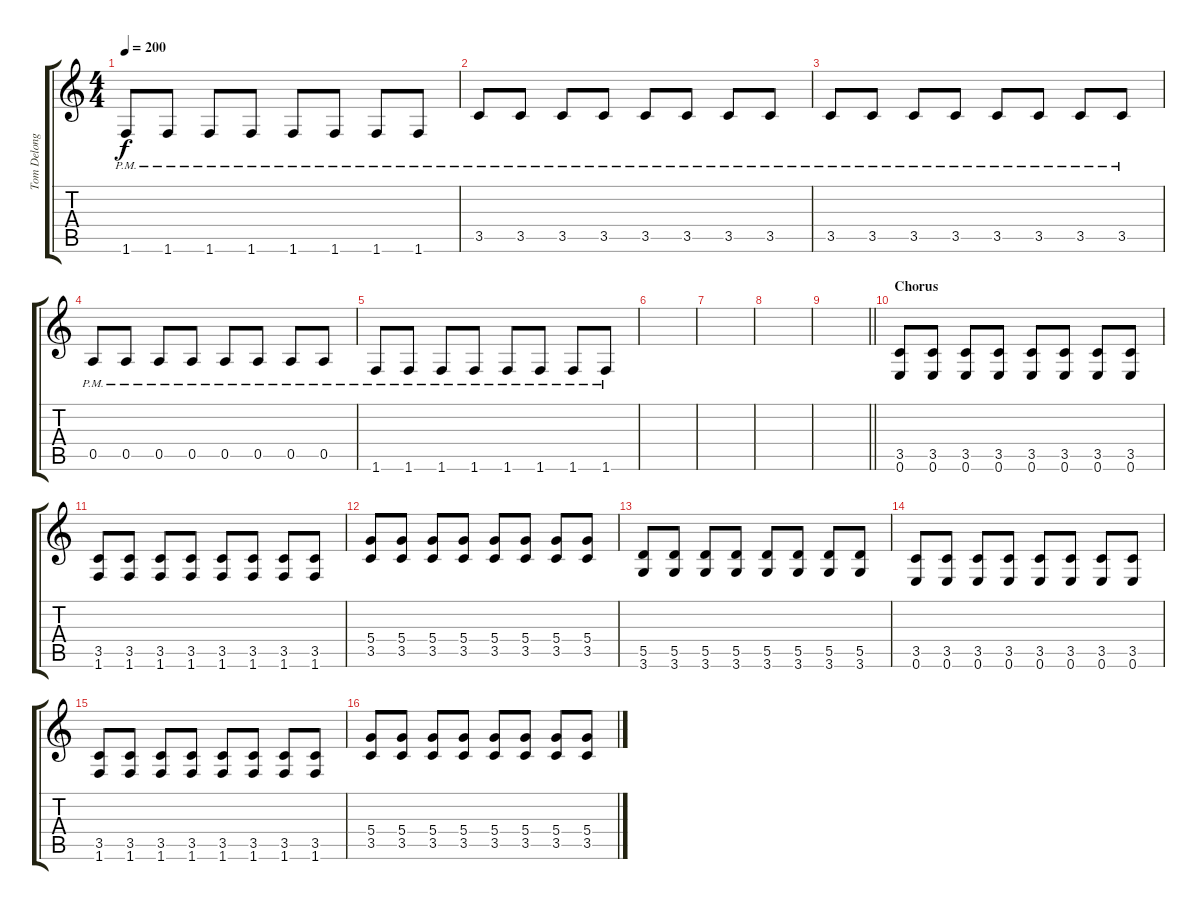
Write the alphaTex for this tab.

\track ("Tom Delonge (Distortion)" "Tom Delong") {instrument overdrivenguitar}
\staff {score tabs}
\tuning (E4 B3 G3 D3 A2 E2) {hide}
\ts (4 4)
\tempo 200
\clef g2
\ks c
1.6{pm}.8{dy f} 1.6{pm}.8 1.6{pm}.8 1.6{pm}.8 1.6{pm}.8 1.6{pm}.8 1.6{pm}.8 1.6{pm}.8 |
3.5{pm}.8 3.5{pm}.8 3.5{pm}.8 3.5{pm}.8 3.5{pm}.8 3.5{pm}.8 3.5{pm}.8 3.5{pm}.8 |
3.5{pm}.8 3.5{pm}.8 3.5{pm}.8 3.5{pm}.8 3.5{pm}.8 3.5{pm}.8 3.5{pm}.8 3.5{pm}.8 |
0.5{pm}.8 0.5{pm}.8 0.5{pm}.8 0.5{pm}.8 0.5{pm}.8 0.5{pm}.8 0.5{pm}.8 0.5{pm}.8 |
1.6{pm}.8 1.6{pm}.8 1.6{pm}.8 1.6{pm}.8 1.6{pm}.8 1.6{pm}.8 1.6{pm}.8 1.6{pm}.8 |
|
|
|
\barLineRight lightlight
|
\section ("" "Chorus")
(3.5 0.6).8 (3.5 0.6).8 (3.5 0.6).8 (3.5 0.6).8 (3.5 0.6).8 (3.5 0.6).8 (3.5 0.6).8 (3.5 0.6).8 |
(3.5 1.6).8 (3.5 1.6).8 (3.5 1.6).8 (3.5 1.6).8 (3.5 1.6).8 (3.5 1.6).8 (3.5 1.6).8 (3.5 1.6).8 |
(5.4 3.5).8 (5.4 3.5).8 (5.4 3.5).8 (5.4 3.5).8 (5.4 3.5).8 (5.4 3.5).8 (5.4 3.5).8 (5.4 3.5).8 |
(5.5 3.6).8 (5.5 3.6).8 (5.5 3.6).8 (5.5 3.6).8 (5.5 3.6).8 (5.5 3.6).8 (5.5 3.6).8 (5.5 3.6).8 |
(3.5 0.6).8 (3.5 0.6).8 (3.5 0.6).8 (3.5 0.6).8 (3.5 0.6).8 (3.5 0.6).8 (3.5 0.6).8 (3.5 0.6).8 |
(3.5 1.6).8 (3.5 1.6).8 (3.5 1.6).8 (3.5 1.6).8 (3.5 1.6).8 (3.5 1.6).8 (3.5 1.6).8 (3.5 1.6).8 |
(5.4 3.5).8 (5.4 3.5).8 (5.4 3.5).8 (5.4 3.5).8 (5.4 3.5).8 (5.4 3.5).8 (5.4 3.5).8 (5.4 3.5).8
